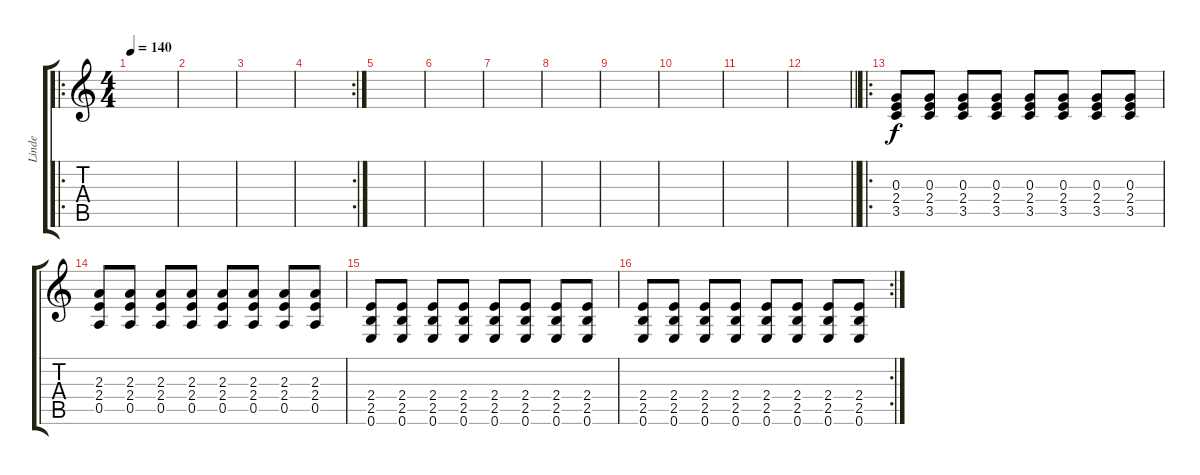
\track ("Linde" "Linde") {instrument overdrivenguitar}
\staff {score tabs}
\tuning (E4 B3 G3 D3 A2 E2) {hide}
\ro
\ts (4 4)
\tempo 140
\clef g2
\ks c
|
|
|
\rc 2
|
|
|
|
|
|
|
|
\barLineRight lightlight
|
\ro
(0.3 2.4 3.5).8 (0.3 2.4 3.5).8 (0.3 2.4 3.5).8 (0.3 2.4 3.5).8 (0.3 2.4 3.5).8 (0.3 2.4 3.5).8 (0.3 2.4 3.5).8 (0.3 2.4 3.5).8 |
(2.3 2.4 0.5).8 (2.3 2.4 0.5).8 (2.3 2.4 0.5).8 (2.3 2.4 0.5).8 (2.3 2.4 0.5).8 (2.3 2.4 0.5).8 (2.3 2.4 0.5).8 (2.3 2.4 0.5).8 |
(2.4 2.5 0.6).8 (2.4 2.5 0.6).8 (2.4 2.5 0.6).8 (2.4 2.5 0.6).8 (2.4 2.5 0.6).8 (2.4 2.5 0.6).8 (2.4 2.5 0.6).8 (2.4 2.5 0.6).8 |
\rc 2
(2.4 2.5 0.6).8 (2.4 2.5 0.6).8 (2.4 2.5 0.6).8 (2.4 2.5 0.6).8 (2.4 2.5 0.6).8 (2.4 2.5 0.6).8 (2.4 2.5 0.6).8 (2.4 2.5 0.6).8
